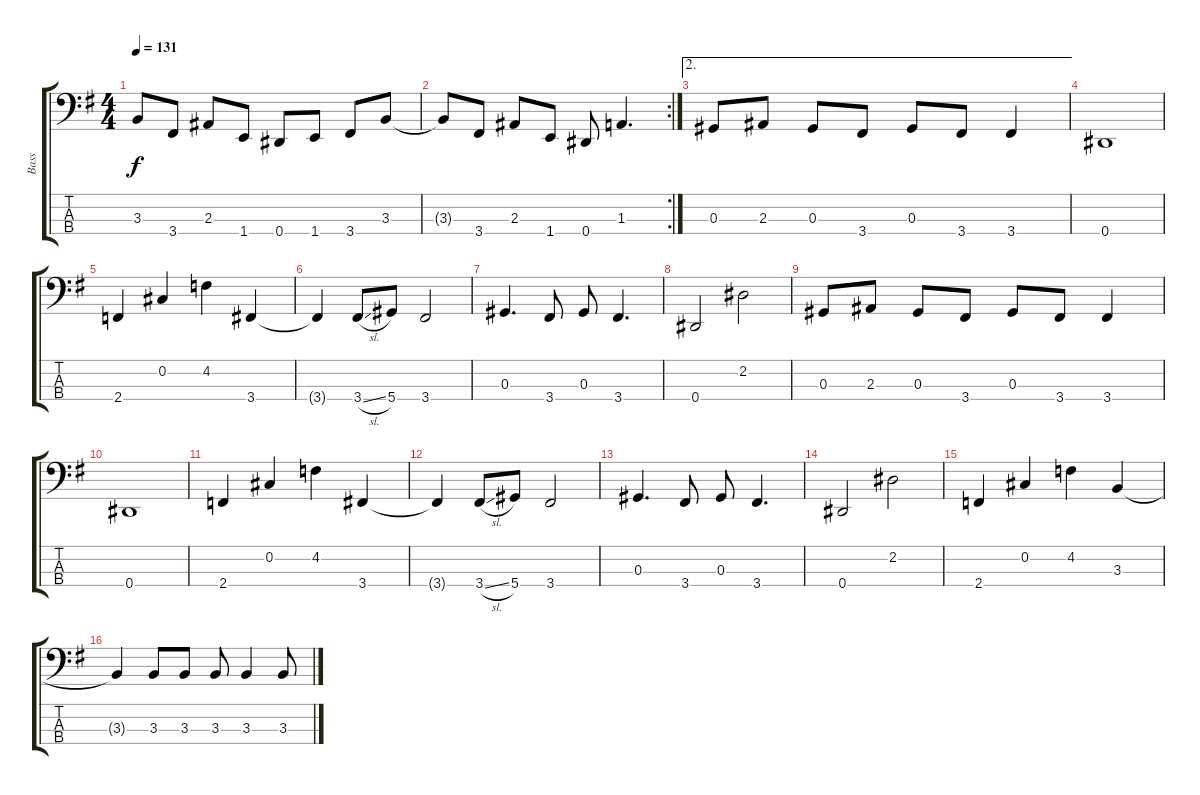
\track ("Bass" "Bass") {instrument electricbasspick}
\staff {score tabs}
\tuning (Gb2 Db2 Ab1 Eb1) {hide}
\ts (4 4)
\tempo 131
\clef f4
\ks g
3.3.8{dy f} 3.4.8 2.3.8 1.4.8 0.4.8 1.4.8 3.4.8 3.3.8 |
\rc 2
3.3{t}.8 3.4.8 2.3.8 1.4.8 0.4.8 1.3.4{d} |
\ae 2
0.3.8 2.3.8 0.3.8 3.4.8 0.3.8 3.4.8 3.4.4 |
0.4.1 |
2.4.4 0.2.4 4.2.4 3.4.4 |
3.4{t}.4 3.4{sl}.8 5.4.8 3.4.2 |
0.3.4{d} 3.4.8 0.3.8 3.4.4{d} |
0.4.2 2.2.2 |
0.3.8 2.3.8 0.3.8 3.4.8 0.3.8 3.4.8 3.4.4 |
0.4.1 |
2.4.4 0.2.4 4.2.4 3.4.4 |
3.4{t}.4 3.4{sl}.8 5.4.8 3.4.2 |
0.3.4{d} 3.4.8 0.3.8 3.4.4{d} |
0.4.2 2.2.2 |
2.4.4 0.2.4 4.2.4 3.3.4 |
3.3{t}.4 3.3.8 3.3.8 3.3.8 3.3.4 3.3.8
